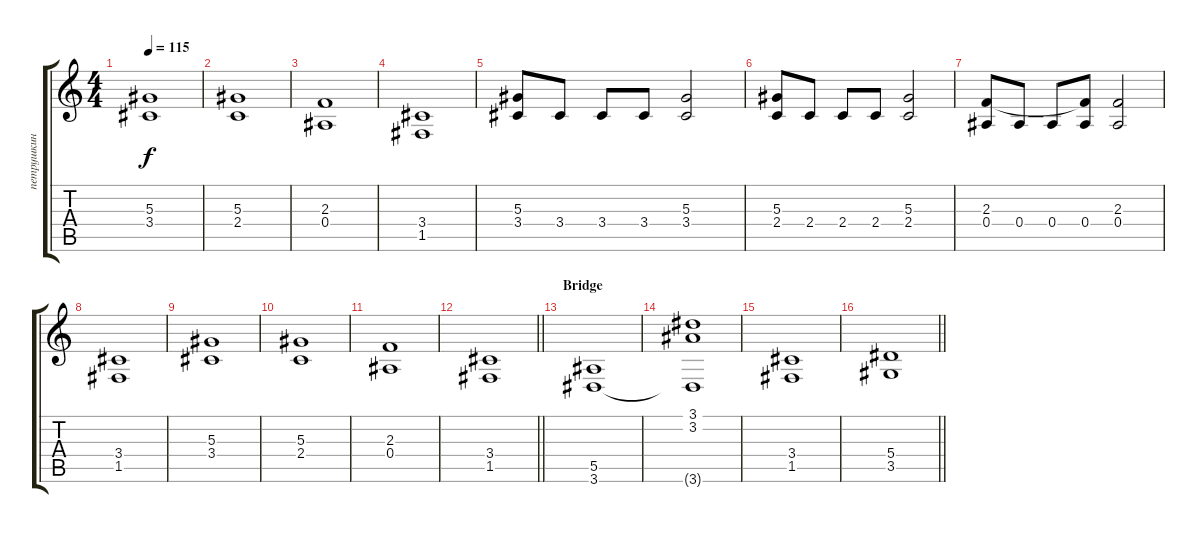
\track ("петрушкин" "петрушкин") {instrument distortionguitar}
\staff {score tabs}
\tuning (C4 G3 Eb3 Bb2 F2 C2) {hide}
\ts (4 4)
\tempo 115
\clef g2
\ks c
(5.3 3.4).1{dy f} |
(5.3 2.4).1 |
(2.3 0.4).1 |
(3.4 1.5).1 |
(5.3 3.4).8 3.4.8 3.4.8 3.4.8 (5.3 3.4).2 |
(5.3 2.4).8 2.4.8 2.4.8 2.4.8 (5.3 2.4).2 |
(2.3 0.4).8 0.4.8 0.4.8 (2.3{t} 0.4).8 (2.3 0.4).2 |
(3.4 1.5).1 |
(5.3 3.4).1 |
(5.3 2.4).1 |
(2.3 0.4).1 |
\barLineRight lightlight
(3.4 1.5).1 |
\section ("" "Bridge")
(5.5 3.6).1 |
(3.1 3.2 3.6{t}).1 |
(3.4 1.5).1 |
\barLineRight lightlight
(5.4 3.5).1
